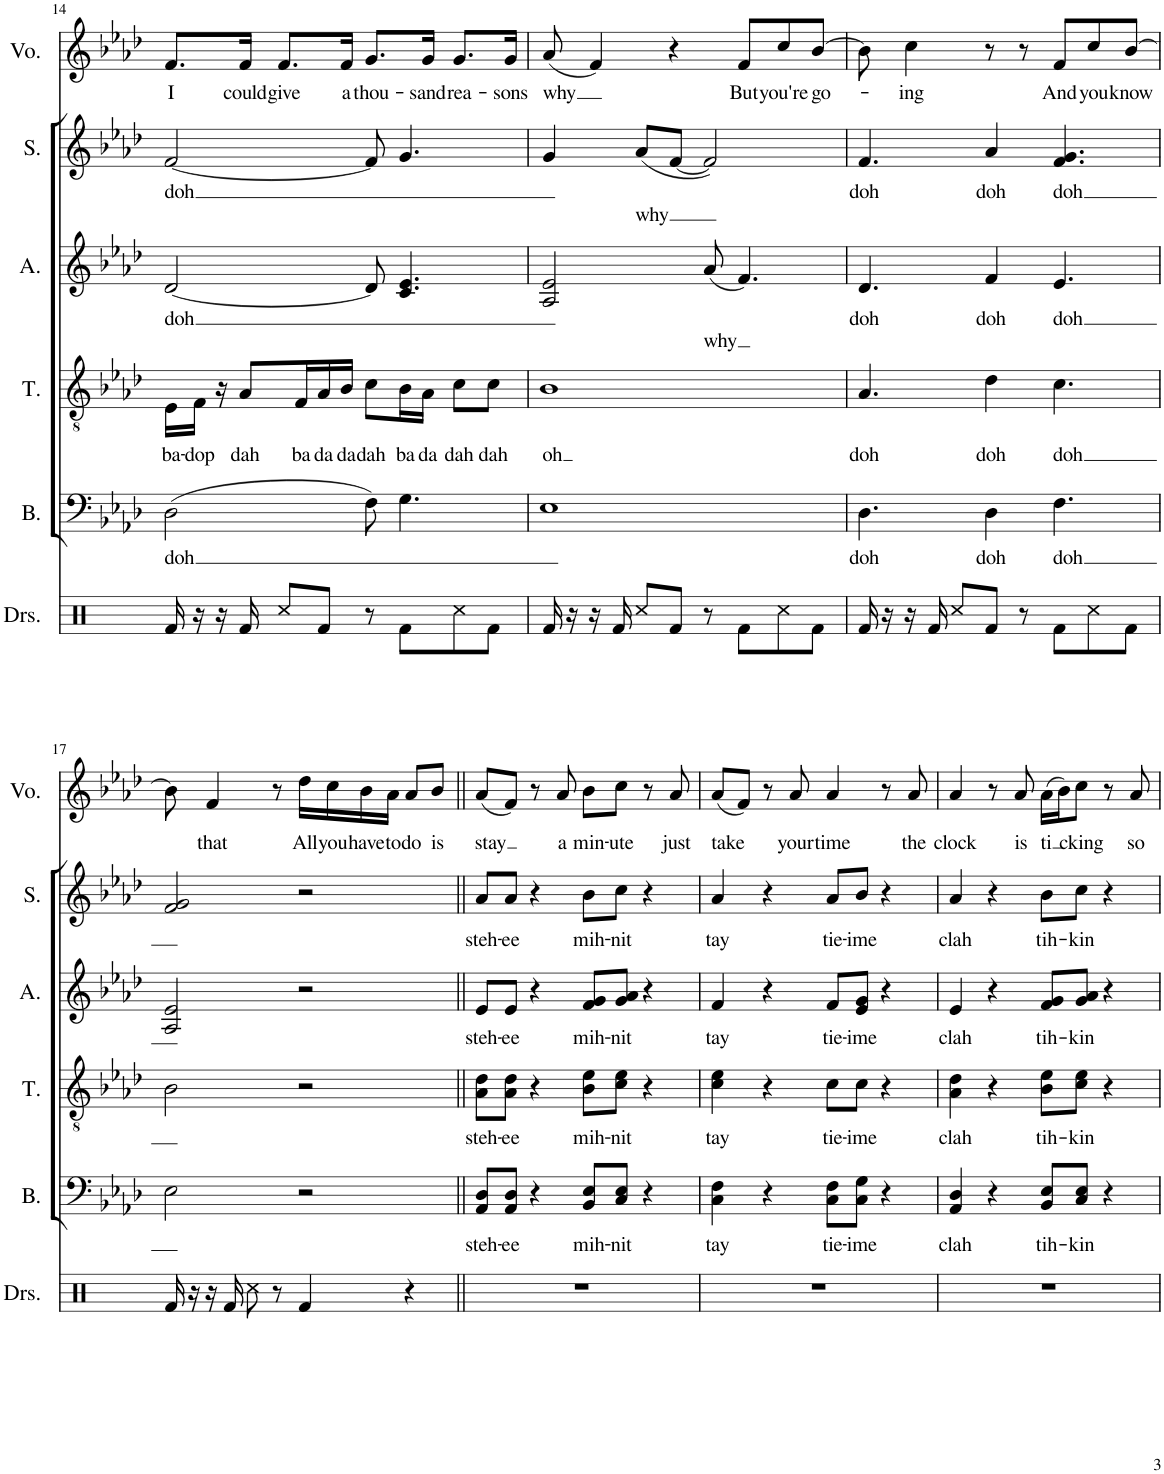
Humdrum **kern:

**kern	**kern	**text	**kern	**text	**kern	**text	**text	**kern	**text	**text	**kern	**text
*part6	*part5	*part5	*part4	*part4	*part3	*part3	*part3	*part2	*part2	*part2	*part1	*part1
*staff6	*staff5	*staff5	*staff4	*staff4	*staff3	*staff3	*staff3	*staff2	*staff2	*staff2	*staff1	*staff1
*I"Drumset	*I"Bass	*	*I"Tenor	*	*I"Alto	*	*	*I"Soprano	*	*	*I"Voice	*
*I'Drs.	*I'B.	*	*I'T.	*	*I'A.	*	*	*I'S.	*	*	*I'Vo.	*
!!LO:PB:g=z
*clefX	*clefF4	*	*clefGv2	*	*clefG2	*	*	*clefG2	*	*	*clefG2	*
*k[]	*k[b-e-a-d-]	*	*k[b-e-a-d-]	*	*k[b-e-a-d-]	*	*	*k[b-e-a-d-]	*	*	*k[b-e-a-d-]	*
*M4/4	*M4/4	*	*M4/4	*	*M4/4	*	*	*M4/4	*	*	*M4/4	*
=14	=14	=14	=14	=14	=14	=14	=14	=14	=14	=14	=14	=14
!	!	!LO:LY:b	!	!LO:LY:b	!	!LO:LY:b	!	!	!LO:LY:b	!	!	!LO:LY:b
16Rf/	(2D-\	doh	16E-\LL	ba-	[2d-/	doh	.	[2f/	doh	.	8.f/L	I
!	!	!	!	!LO:LY:b	!	!	!	!	!	!	!	!
16r	.	.	16F\JJ	-dop	.	.	.	.	.	.	.	.
16r	.	.	16r	.	.	.	.	.	.	.	.	.
!	!	!	!	!LO:LY:b	!	!	!	!	!	!	!	!LO:LY:b
16Rf/	.	.	8A-/L	dah	.	.	.	.	.	.	16f/Jk	could
!	!	!	!	!	!	!	!	!	!	!	!	!LO:LY:b
8Rcc/L	.	.	.	.	.	.	.	.	.	.	8.f/L	give
!	!	!	!	!LO:LY:b	!	!	!	!	!	!	!	!
.	.	.	16F/L	ba	.	.	.	.	.	.	.	.
!	!	!	!	!LO:LY:b	!	!	!	!	!	!	!	!
8Rf/J	.	.	16A-/	da	.	.	.	.	.	.	.	.
!	!	!	!	!LO:LY:b	!	!	!	!	!	!	!	!LO:LY:b
.	.	.	16B-/JJ	da	.	.	.	.	.	.	16f/Jk	a
!	!	!	!	!LO:LY:b	!	!	!	!	!	!	!	!LO:LY:b
8r	8F\)	.	8c\L	dah	8d-/]	.	.	8f/]	.	.	8.g/L	thou-
!	!	!	!	!LO:LY:b	!	!	!	!	!	!	!	!
8Rf\L	4.G\	.	16B-\L	ba	4.c/ 4.e-/	.	.	4.g/	.	.	.	.
!	!	!	!	!LO:LY:b	!	!	!	!	!	!	!	!LO:LY:b
.	.	.	16A-\JJ	da	.	.	.	.	.	.	16g/Jk	-sand
!	!	!	!	!LO:LY:b	!	!	!	!	!	!	!	!LO:LY:b
8Rcc\	.	.	8c\L	dah	.	.	.	.	.	.	8.g/L	rea-
!	!	!	!	!LO:LY:b	!	!	!	!	!	!	!	!
8Rf\J	.	.	8c\J	dah	.	.	.	.	.	.	.	.
!	!	!	!	!	!	!	!	!	!	!	!	!LO:LY:b
.	.	.	.	.	.	.	.	.	.	.	16g/Jk	-sons
=15	=15	=15	=15	=15	=15	=15	=15	=15	=15	=15	=15	=15
!	!	!	!	!LO:LY:b	!	!	!	!	!	!	!	!LO:LY:b
16Rf/	1E-	.	1B-	oh	2A-/ 2e-/	.	.	4g/	.	.	(8a-/	why
16r	.	.	.	.	.	.	.	.	.	.	.	.
16r	.	.	.	.	.	.	.	.	.	.	4f/)	.
16Rf/	.	.	.	.	.	.	.	.	.	.	.	.
!	!	!	!	!	!	!	!	!	!	!LO:LY:b	!	!
8Rcc/L	.	.	.	.	.	.	.	(8a-/L	.	why	.	.
8Rf/J	.	.	.	.	.	.	.	[8f/J	.	.	4r	.
!	!	!	!	!	!	!	!LO:LY:b	!	!	!	!	!
8r	.	.	.	.	(8a-/	.	-why	2f/])	.	.	.	.
!	!	!	!	!	!	!	!	!	!	!	!	!LO:LY:b
8Rf\L	.	.	.	.	4.f/)	.	.	.	.	.	8f/L	But
!	!	!	!	!	!	!	!	!	!	!	!	!LO:LY:b
8Rcc\	.	.	.	.	.	.	.	.	.	.	8cc/	you're
!	!	!	!	!	!	!	!	!	!	!	!	!LO:LY:b
8Rf\J	.	.	.	.	.	.	.	.	.	.	[8b-/J	go-
=16	=16	=16	=16	=16	=16	=16	=16	=16	=16	=16	=16	=16
!	!	!LO:LY:b	!	!LO:LY:b	!	!LO:LY:b	!	!	!LO:LY:b	!	!	!
16Rf/	4.D-\	doh	4.A-/	doh	4.d-/	doh	.	4.f/	doh	.	8b-\]	.
16r	.	.	.	.	.	.	.	.	.	.	.	.
!	!	!	!	!	!	!	!	!	!	!	!	!LO:LY:b
16r	.	.	.	.	.	.	.	.	.	.	4cc\	-ing
16Rf/	.	.	.	.	.	.	.	.	.	.	.	.
8Rcc/L	.	.	.	.	.	.	.	.	.	.	.	.
!	!	!LO:LY:b	!	!LO:LY:b	!	!LO:LY:b	!	!	!LO:LY:b	!	!	!
8Rf/J	4D-\	doh	4d-\	doh	4f/	doh	.	4a-/	doh	.	8r	.
8r	.	.	.	.	.	.	.	.	.	.	8r	.
!	!	!LO:LY:b	!	!LO:LY:b	!	!LO:LY:b	!	!	!LO:LY:b	!	!	!LO:LY:b
8Rf\L	4.F\	doh	4.c\	doh	4.e-/	doh	.	4.f/ 4.g/	doh	.	8f/L	And
!	!	!	!	!	!	!	!	!	!	!	!	!LO:LY:b
8Rcc\	.	.	.	.	.	.	.	.	.	.	8cc/	you
!	!	!	!	!	!	!	!	!	!	!	!	!LO:LY:b
8Rf\J	.	.	.	.	.	.	.	.	.	.	[8b-/J	know
!!LO:LB:g=z
=17	=17	=17	=17	=17	=17	=17	=17	=17	=17	=17	=17	=17
16Rf/	2E-\	.	2B-\	.	2A-/ 2e-/	.	.	2f/ 2g/	.	.	8b-\]	.
16r	.	.	.	.	.	.	.	.	.	.	.	.
!	!	!	!	!	!	!	!	!	!	!	!	!LO:LY:b
16r	.	.	.	.	.	.	.	.	.	.	4f/	that
16Rf/	.	.	.	.	.	.	.	.	.	.	.	.
8Rcc\	.	.	.	.	.	.	.	.	.	.	.	.
8r	.	.	.	.	.	.	.	.	.	.	8r	.
!	!	!	!	!	!	!	!	!	!	!	!	!LO:LY:b
4Rf/	2r	.	2r	.	2r	.	.	2r	.	.	16dd-\LL	All
!	!	!	!	!	!	!	!	!	!	!	!	!LO:LY:b
.	.	.	.	.	.	.	.	.	.	.	16cc\	you
!	!	!	!	!	!	!	!	!	!	!	!	!LO:LY:b
.	.	.	.	.	.	.	.	.	.	.	16b-\	have
!	!	!	!	!	!	!	!	!	!	!	!	!LO:LY:b
.	.	.	.	.	.	.	.	.	.	.	16a-\JJ	to
!	!	!	!	!	!	!	!	!	!	!	!	!LO:LY:b
4r	.	.	.	.	.	.	.	.	.	.	8a-/L	do
!	!	!	!	!	!	!	!	!	!	!	!	!LO:LY:b
.	.	.	.	.	.	.	.	.	.	.	8b-/J	is
=18||	=18||	=18||	=18||	=18||	=18||	=18||	=18||	=18||	=18||	=18||	=18||	=18||
!	!	!LO:LY:b	!	!LO:LY:b	!	!LO:LY:b	!	!	!LO:LY:b	!	!	!LO:LY:b
1r	8AA-/ 8D-/L	steh-	8A-\ 8d-\L	steh-	8e-/L	steh-	.	8a-/L	steh-	.	(8a-/L	stay
!	!	!LO:LY:b	!	!LO:LY:b	!	!LO:LY:b	!	!	!LO:LY:b	!	!	!
.	8AA-/ 8D-/J	-ee	8A-\ 8d-\J	-ee	8e-/J	-ee	.	8a-/J	-ee	.	8f/J)	.
.	4r	.	4r	.	4r	.	.	4r	.	.	8r	.
!	!	!	!	!	!	!	!	!	!	!	!	!LO:LY:b
.	.	.	.	.	.	.	.	.	.	.	8a-/	a
!	!	!LO:LY:b	!	!LO:LY:b	!	!LO:LY:b	!	!	!LO:LY:b	!	!	!LO:LY:b
.	8BB-/ 8E-/L	mih-	8B-\ 8e-\L	mih-	8f/ 8g/L	mih-	.	8b-\L	mih-	.	8b-\L	min-
!	!	!LO:LY:b	!	!LO:LY:b	!	!LO:LY:b	!	!	!LO:LY:b	!	!	!LO:LY:b
.	8C/ 8E-/J	-nit	8c\ 8e-\J	-nit	8g/ 8a-/J	-nit	.	8cc\J	-nit	.	8cc\J	-ute
.	4r	.	4r	.	4r	.	.	4r	.	.	8r	.
!	!	!	!	!	!	!	!	!	!	!	!	!LO:LY:b
.	.	.	.	.	.	.	.	.	.	.	8a-/	just
=19	=19	=19	=19	=19	=19	=19	=19	=19	=19	=19	=19	=19
!	!	!LO:LY:b	!	!LO:LY:b	!	!LO:LY:b	!	!	!LO:LY:b	!	!	!LO:LY:b
1r	4C\ 4F\	tay	4c\ 4e-\	tay	4f/	tay	.	4a-/	tay	.	(8a-/L	take
.	.	.	.	.	.	.	.	.	.	.	8f/J)	.
.	4r	.	4r	.	4r	.	.	4r	.	.	8r	.
!	!	!	!	!	!	!	!	!	!	!	!	!LO:LY:b
.	.	.	.	.	.	.	.	.	.	.	8a-/	your
!	!	!LO:LY:b	!	!LO:LY:b	!	!LO:LY:b	!	!	!LO:LY:b	!	!	!LO:LY:b
.	8C\ 8F\L	tie-	8c\L	tie-	8f/L	tie-	.	8a-/L	tie-	.	4a-/	time
!	!	!LO:LY:b	!	!LO:LY:b	!	!LO:LY:b	!	!	!LO:LY:b	!	!	!
.	8C\ 8G\J	-ime	8c\J	-ime	8e-/ 8g/J	-ime	.	8b-/J	-ime	.	.	.
.	4r	.	4r	.	4r	.	.	4r	.	.	8r	.
!	!	!	!	!	!	!	!	!	!	!	!	!LO:LY:b
.	.	.	.	.	.	.	.	.	.	.	8a-/	the
=20	=20	=20	=20	=20	=20	=20	=20	=20	=20	=20	=20	=20
!	!	!LO:LY:b	!	!LO:LY:b	!	!LO:LY:b	!	!	!LO:LY:b	!	!	!LO:LY:b
1r	4AA-/ 4D-/	clah	4A-\ 4d-\	clah	4e-/	clah	.	4a-/	clah	.	4a-/	clock
.	4r	.	4r	.	4r	.	.	4r	.	.	8r	.
!	!	!	!	!	!	!	!	!	!	!	!	!LO:LY:b
.	.	.	.	.	.	.	.	.	.	.	8a-/	is
!	!	!LO:LY:b	!	!LO:LY:b	!	!LO:LY:b	!	!	!LO:LY:b	!	!	!LO:LY:b
.	8BB-/ 8E-/L	tih-	8B-\ 8e-\L	tih-	8f/ 8g/L	tih-	.	8b-\L	tih-	.	(16a-\LL	ti
.	.	.	.	.	.	.	.	.	.	.	16b-\J)	.
!	!	!LO:LY:b	!	!LO:LY:b	!	!LO:LY:b	!	!	!LO:LY:b	!	!	!LO:LY:b
.	8C/ 8E-/J	-kin	8c\ 8e-\J	-kin	8g/ 8a-/J	-kin	.	8cc\J	-kin	.	8cc\J	cking
.	4r	.	4r	.	4r	.	.	4r	.	.	8r	.
!	!	!	!	!	!	!	!	!	!	!	!	!LO:LY:b
.	.	.	.	.	.	.	.	.	.	.	8a-/	so
=	=	=	=	=	=	=	=	=	=	=	=	=
*-	*-	*-	*-	*-	*-	*-	*-	*-	*-	*-	*-	*-
